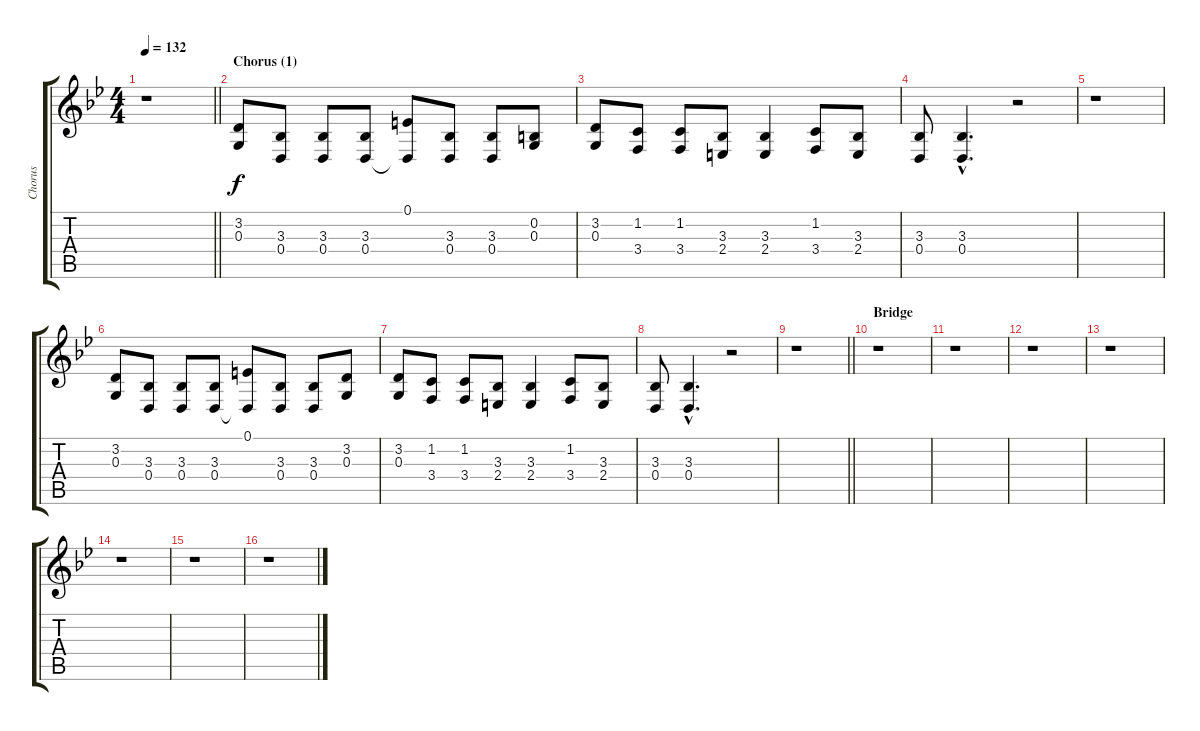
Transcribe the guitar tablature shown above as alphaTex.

\track ("Chorus" "Chorus") {instrument sopranosax}
\staff {score tabs}
\tuning (E4 B3 G3 D3 A2 E2) {hide}
\ts (4 4)
\tempo 132
\clef g2
\barLineRight lightlight
\ks bb
r.1{dy f} |
\section ("" "Chorus (1)")
(3.2 0.3).8 (3.3 0.4).8 (3.3 0.4).8 (3.3 0.4).8 (0.1 0.4{t}).8 (3.3 0.4).8 (3.3 0.4).8 (0.2 0.3).8 |
(3.2 0.3).8 (1.2 3.4).8 (1.2 3.4).8 (3.3 2.4).8 (3.3 2.4).4 (1.2 3.4).8 (3.3 2.4).8 |
(3.3 0.4).8 (3.3{hac} 0.4{hac}).4{d} r.2 |
r.1 |
(3.2 0.3).8 (3.3 0.4).8 (3.3 0.4).8 (3.3 0.4).8 (0.1 0.4{t}).8 (3.3 0.4).8 (3.3 0.4).8 (3.2 0.3).8 |
(3.2 0.3).8 (1.2 3.4).8 (1.2 3.4).8 (3.3 2.4).8 (3.3 2.4).4 (1.2 3.4).8 (3.3 2.4).8 |
(3.3 0.4).8 (3.3{hac} 0.4{hac}).4{d} r.2 |
\barLineRight lightlight
r.1 |
\section ("" "Bridge")
r.1 |
r.1 |
r.1 |
r.1 |
r.1 |
r.1 |
r.1
